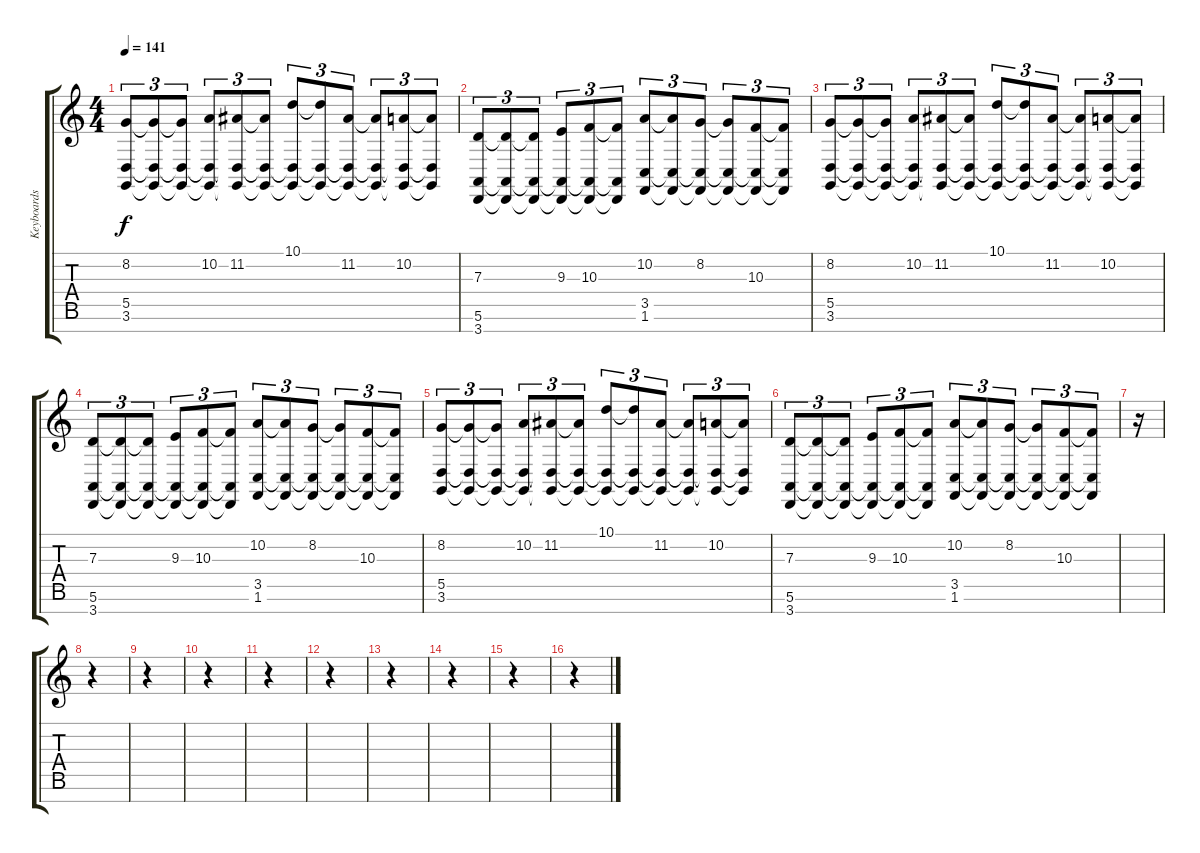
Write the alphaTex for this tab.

\track ("Keyboards 2" "Keyboards ") {instrument stringensemble1}
\staff {score tabs}
\tuning (E4 B3 G3 D3 A2 E2 B1) {hide}
\ts (4 4)
\tempo 141
\clef g2
\ks c
(8.2 5.5 3.6).8{tu (3 2) dy f} (8.2{t} 5.5{t} 3.6{t}).8{tu (3 2)} (8.2{t} 5.5{t} 3.6{t}).8{tu (3 2)} (10.2 5.5{t} 3.6{t}).8{tu (3 2)} (11.2 5.5{t} 3.6{t}).8{tu (3 2)} (11.2{t} 5.5{t} 3.6{t}).8{tu (3 2)} (10.1 5.5{t} 3.6{t}).8{tu (3 2)} (10.1{t} 5.5{t} 3.6{t}).8{tu (3 2)} (11.2 5.5{t} 3.6{t}).8{tu (3 2)} (11.2{t} 5.5{t} 3.6{t}).8{tu (3 2)} (10.2 5.5{t} 3.6{t}).8{tu (3 2)} (10.2{t} 5.5{t} 3.6{t}).8{tu (3 2)} |
(7.3 5.6 3.7).8{tu (3 2)} (7.3{t} 5.6{t} 3.7{t}).8{tu (3 2)} (7.3{t} 5.6{t} 3.7{t}).8{tu (3 2)} (9.3 5.6{t} 3.7{t}).8{tu (3 2)} (10.3 5.6{t} 3.7{t}).8{tu (3 2)} (10.3{t} 5.6{t} 3.7{t}).8{tu (3 2)} (10.2 3.5 1.6).8{tu (3 2)} (10.2{t} 3.5{t} 1.6{t}).8{tu (3 2)} (8.2 3.5{t} 1.6{t}).8{tu (3 2)} (8.2{t} 3.5{t} 1.6{t}).8{tu (3 2)} (10.3 3.5{t} 1.6{t}).8{tu (3 2)} (10.3{t} 3.5{t} 1.6{t}).8{tu (3 2)} |
(8.2 5.5 3.6).8{tu (3 2)} (8.2{t} 5.5{t} 3.6{t}).8{tu (3 2)} (8.2{t} 5.5{t} 3.6{t}).8{tu (3 2)} (10.2 5.5{t} 3.6{t}).8{tu (3 2)} (11.2 5.5{t} 3.6{t}).8{tu (3 2)} (11.2{t} 5.5{t} 3.6{t}).8{tu (3 2)} (10.1 5.5{t} 3.6{t}).8{tu (3 2)} (10.1{t} 5.5{t} 3.6{t}).8{tu (3 2)} (11.2 5.5{t} 3.6{t}).8{tu (3 2)} (11.2{t} 5.5{t} 3.6{t}).8{tu (3 2)} (10.2 5.5{t} 3.6{t}).8{tu (3 2)} (10.2{t} 5.5{t} 3.6{t}).8{tu (3 2)} |
(7.3 5.6 3.7).8{tu (3 2)} (7.3{t} 5.6{t} 3.7{t}).8{tu (3 2)} (7.3{t} 5.6{t} 3.7{t}).8{tu (3 2)} (9.3 5.6{t} 3.7{t}).8{tu (3 2)} (10.3 5.6{t} 3.7{t}).8{tu (3 2)} (10.3{t} 5.6{t} 3.7{t}).8{tu (3 2)} (10.2 3.5 1.6).8{tu (3 2)} (10.2{t} 3.5{t} 1.6{t}).8{tu (3 2)} (8.2 3.5{t} 1.6{t}).8{tu (3 2)} (8.2{t} 3.5{t} 1.6{t}).8{tu (3 2)} (10.3 3.5{t} 1.6{t}).8{tu (3 2)} (10.3{t} 3.5{t} 1.6{t}).8{tu (3 2)} |
(8.2 5.5 3.6).8{tu (3 2)} (8.2{t} 5.5{t} 3.6{t}).8{tu (3 2)} (8.2{t} 5.5{t} 3.6{t}).8{tu (3 2)} (10.2 5.5{t} 3.6{t}).8{tu (3 2)} (11.2 5.5{t} 3.6{t}).8{tu (3 2)} (11.2{t} 5.5{t} 3.6{t}).8{tu (3 2)} (10.1 5.5{t} 3.6{t}).8{tu (3 2)} (10.1{t} 5.5{t} 3.6{t}).8{tu (3 2)} (11.2 5.5{t} 3.6{t}).8{tu (3 2)} (11.2{t} 5.5{t} 3.6{t}).8{tu (3 2)} (10.2 5.5{t} 3.6{t}).8{tu (3 2)} (10.2{t} 5.5{t} 3.6{t}).8{tu (3 2)} |
(7.3 5.6 3.7).8{tu (3 2)} (7.3{t} 5.6{t} 3.7{t}).8{tu (3 2)} (7.3{t} 5.6{t} 3.7{t}).8{tu (3 2)} (9.3 5.6{t} 3.7{t}).8{tu (3 2)} (10.3 5.6{t} 3.7{t}).8{tu (3 2)} (10.3{t} 5.6{t} 3.7{t}).8{tu (3 2)} (10.2 3.5 1.6).8{tu (3 2)} (10.2{t} 3.5{t} 1.6{t}).8{tu (3 2)} (8.2 3.5{t} 1.6{t}).8{tu (3 2)} (8.2{t} 3.5{t} 1.6{t}).8{tu (3 2)} (10.3 3.5{t} 1.6{t}).8{tu (3 2)} (10.3{t} 3.5{t} 1.6{t}).8{tu (3 2)} |
r.16 |
r.4 |
r.4 |
r.4 |
r.4 |
r.4 |
r.4 |
r.4 |
r.4 |
r.4
